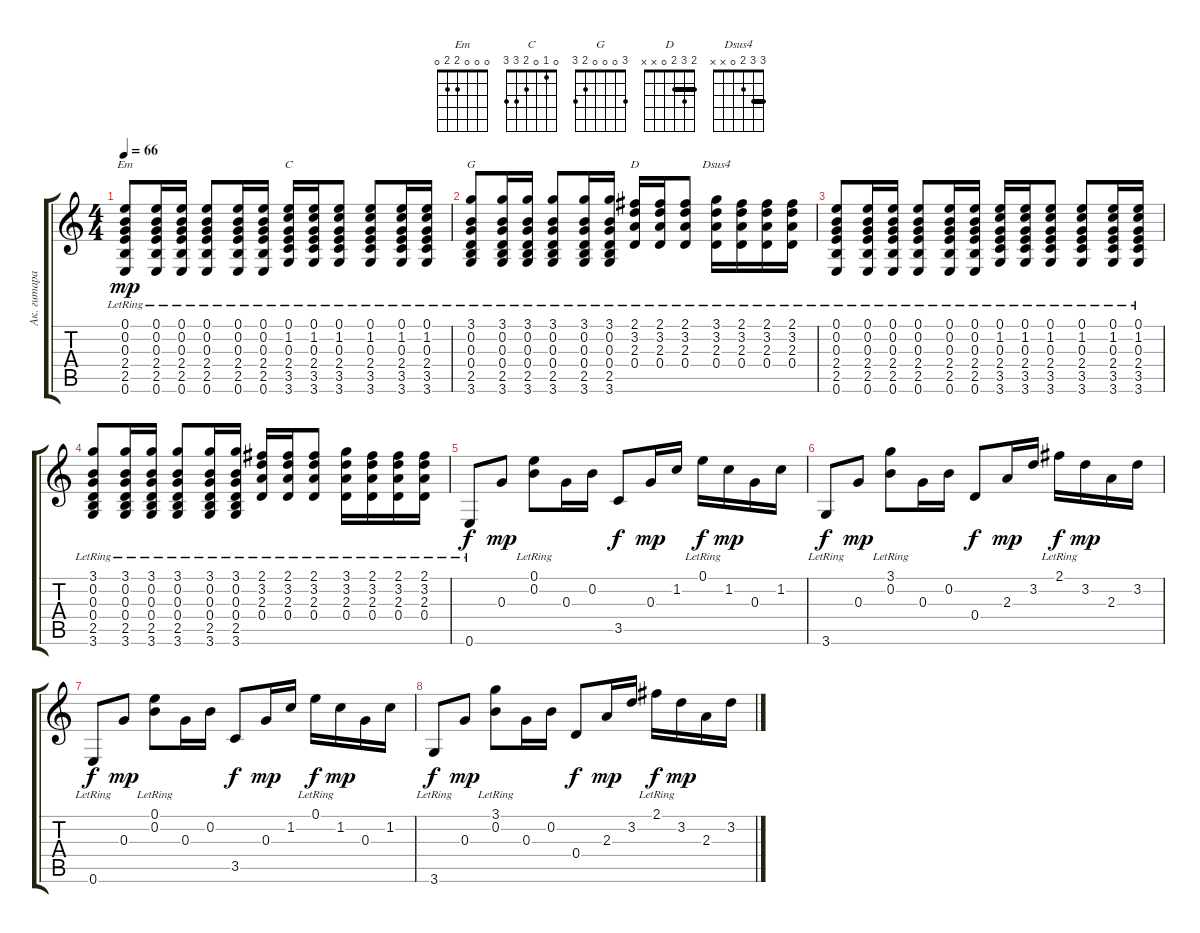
\track ("Ак. гитара 1" "Ак. гитара") {instrument acousticguitarsteel}
\staff {score tabs}
\tuning (E4 B3 G3 D3 A2 E2) {hide}
\chord ("Em" 0 0 0 2 2 0)
\chord ("C" 0 1 0 2 3 3)
\chord ("G" 3 0 0 0 2 3)
\chord ("D" 2 3 2 0 x x) {barre 2}
\chord ("Dsus4" 3 3 2 0 x x) {barre 3}
\ts (4 4)
\tempo 66
\clef g2
\ks c
(0.1{lr} 0.2 0.3 2.4 2.5 0.6{lr}).8{ch "Em" dy mp} (0.1{lr} 0.2 0.3 2.4 2.5 0.6{lr}).16 (0.1{lr} 0.2 0.3 2.4 2.5 0.6{lr}).16 (0.1{lr} 0.2 0.3 2.4 2.5 0.6{lr}).8 (0.1{lr} 0.2 0.3 2.4 2.5 0.6{lr}).16 (0.1{lr} 0.2 0.3 2.4 2.5 0.6{lr}).16 (0.1{lr} 1.2 0.3 2.4 3.5 3.6{lr}).16{ch "C"} (0.1{lr} 1.2 0.3 2.4 3.5 3.6{lr}).16 (0.1{lr} 1.2 0.3 2.4 3.5 3.6{lr}).8 (0.1{lr} 1.2 0.3 2.4 3.5 3.6{lr}).8 (0.1{lr} 1.2 0.3 2.4 3.5 3.6{lr}).16 (0.1{lr} 1.2 0.3 2.4 3.5 3.6{lr}).16 |
(3.1{lr} 0.2 0.3 0.4 2.5 3.6{lr}).8{ch "G"} (3.1{lr} 0.2 0.3 0.4 2.5 3.6{lr}).16 (3.1{lr} 0.2 0.3 0.4 2.5 3.6{lr}).16 (3.1{lr} 0.2 0.3 0.4 2.5 3.6{lr}).8 (3.1{lr} 0.2 0.3 0.4 2.5 3.6{lr}).16 (3.1{lr} 0.2 0.3 0.4 2.5 3.6{lr}).16 (2.1{lr} 3.2 2.3 0.4).16{ch "D"} (2.1{lr} 3.2 2.3 0.4).16 (2.1{lr} 3.2 2.3 0.4).8 (3.1{lr} 3.2 2.3 0.4).16{ch "Dsus4"} (2.1{lr} 3.2 2.3 0.4).16 (2.1{lr} 3.2 2.3 0.4).16 (2.1{lr} 3.2 2.3 0.4).16 |
(0.1{lr} 0.2 0.3 2.4 2.5 0.6{lr}).8 (0.1{lr} 0.2 0.3 2.4 2.5 0.6{lr}).16 (0.1{lr} 0.2 0.3 2.4 2.5 0.6{lr}).16 (0.1{lr} 0.2 0.3 2.4 2.5 0.6{lr}).8 (0.1{lr} 0.2 0.3 2.4 2.5 0.6{lr}).16 (0.1{lr} 0.2 0.3 2.4 2.5 0.6{lr}).16 (0.1{lr} 1.2 0.3 2.4 3.5 3.6{lr}).16 (0.1{lr} 1.2 0.3 2.4 3.5 3.6{lr}).16 (0.1{lr} 1.2 0.3 2.4 3.5 3.6{lr}).8 (0.1{lr} 1.2 0.3 2.4 3.5 3.6{lr}).8 (0.1{lr} 1.2 0.3 2.4 3.5 3.6{lr}).16 (0.1{lr} 1.2 0.3 2.4 3.5 3.6{lr}).16 |
(3.1{lr} 0.2 0.3 0.4 2.5 3.6{lr}).8 (3.1{lr} 0.2 0.3 0.4 2.5 3.6{lr}).16 (3.1{lr} 0.2 0.3 0.4 2.5 3.6{lr}).16 (3.1{lr} 0.2 0.3 0.4 2.5 3.6{lr}).8 (3.1{lr} 0.2 0.3 0.4 2.5 3.6{lr}).16 (3.1{lr} 0.2 0.3 0.4 2.5 3.6{lr}).16 (2.1{lr} 3.2 2.3 0.4).16 (2.1{lr} 3.2 2.3 0.4).16 (2.1{lr} 3.2 2.3 0.4).8 (3.1{lr} 3.2 2.3 0.4).16 (2.1{lr} 3.2 2.3 0.4).16 (2.1{lr} 3.2 2.3 0.4).16 (2.1{lr} 3.2 2.3 0.4).16 |
0.6{lr}.8{dy f} 0.3.8{dy mp} (0.1{lr} 0.2).8 0.3.16 0.2.16 3.5.8{dy f} 0.3.16{dy mp} 1.2.16 0.1{lr}.16{dy f} 1.2.16{dy mp} 0.3.16 1.2.16 |
3.6{lr}.8{dy f} 0.3.8{dy mp} (3.1{lr} 0.2).8 0.3.16 0.2.16 0.4.8{dy f} 2.3.16{dy mp} 3.2.16 2.1{lr}.16{dy f} 3.2.16{dy mp} 2.3.16 3.2.16 |
0.6{lr}.8{dy f} 0.3.8{dy mp} (0.1{lr} 0.2).8 0.3.16 0.2.16 3.5.8{dy f} 0.3.16{dy mp} 1.2.16 0.1{lr}.16{dy f} 1.2.16{dy mp} 0.3.16 1.2.16 |
3.6{lr}.8{dy f} 0.3.8{dy mp} (3.1{lr} 0.2).8 0.3.16 0.2.16 0.4.8{dy f} 2.3.16{dy mp} 3.2.16 2.1{lr}.16{dy f} 3.2.16{dy mp} 2.3.16 3.2.16
